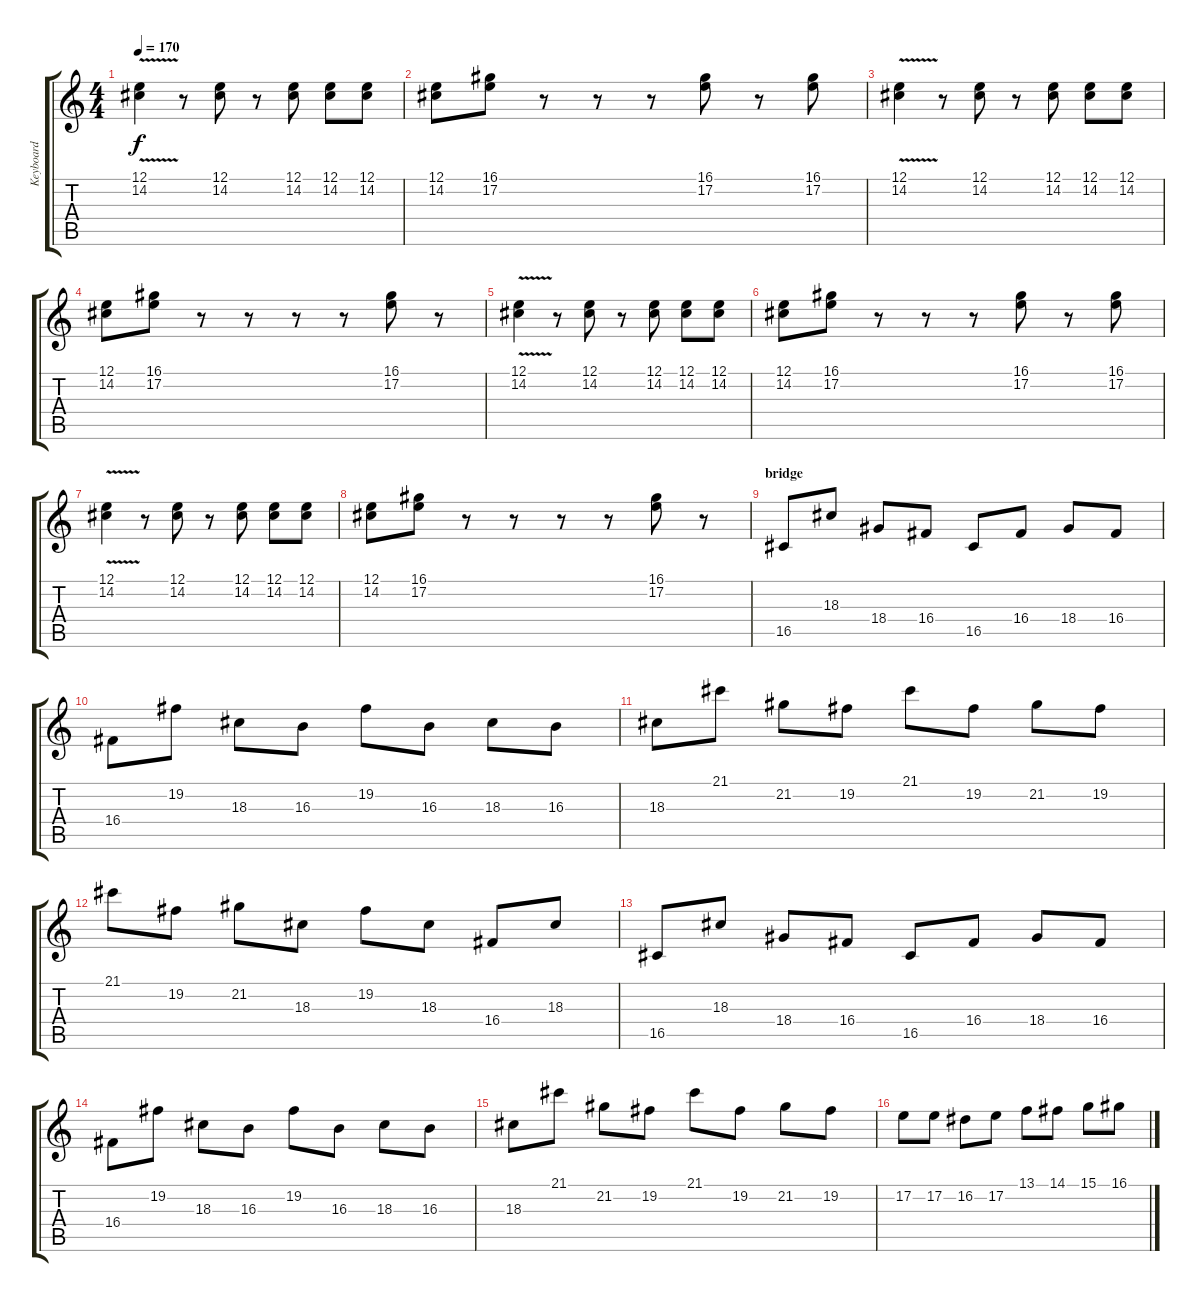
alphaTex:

\track ("Keyboard" "Keyboard") {instrument harpsichord}
\staff {score tabs}
\tuning (E4 B3 G3 D3 A2 E2) {hide}
\ts (4 4)
\section ("" "")
\tempo 170
\clef g2
\ks c
(12.1{v} 14.2{v}).4{dy f} r.8 (12.1 14.2).8 r.8 (12.1 14.2).8 (12.1 14.2).8 (12.1 14.2).8 |
(12.1 14.2).8 (16.1 17.2).8 r.8 r.8 r.8 (16.1 17.2).8 r.8 (16.1 17.2).8 |
(12.1{v} 14.2{v}).4 r.8 (12.1 14.2).8 r.8 (12.1 14.2).8 (12.1 14.2).8 (12.1 14.2).8 |
(12.1 14.2).8 (16.1 17.2).8 r.8 r.8 r.8 r.8 (16.1 17.2).8 r.8 |
(12.1{v} 14.2{v}).4 r.8 (12.1 14.2).8 r.8 (12.1 14.2).8 (12.1 14.2).8 (12.1 14.2).8 |
(12.1 14.2).8 (16.1 17.2).8 r.8 r.8 r.8 (16.1 17.2).8 r.8 (16.1 17.2).8 |
(12.1{v} 14.2{v}).4 r.8 (12.1 14.2).8 r.8 (12.1 14.2).8 (12.1 14.2).8 (12.1 14.2).8 |
(12.1 14.2).8 (16.1 17.2).8 r.8 r.8 r.8 r.8 (16.1 17.2).8 r.8 |
\section ("" "bridge")
16.5.8 18.3.8 18.4.8 16.4.8 16.5.8 16.4.8 18.4.8 16.4.8 |
16.4.8 19.2.8 18.3.8 16.3.8 19.2.8 16.3.8 18.3.8 16.3.8 |
18.3.8 21.1.8 21.2.8 19.2.8 21.1.8 19.2.8 21.2.8 19.2.8 |
21.1.8 19.2.8 21.2.8 18.3.8 19.2.8 18.3.8 16.4.8 18.3.8 |
16.5.8 18.3.8 18.4.8 16.4.8 16.5.8 16.4.8 18.4.8 16.4.8 |
16.4.8 19.2.8 18.3.8 16.3.8 19.2.8 16.3.8 18.3.8 16.3.8 |
18.3.8 21.1.8 21.2.8 19.2.8 21.1.8 19.2.8 21.2.8 19.2.8 |
17.2.8 17.2.8 16.2.8 17.2.8 13.1.8 14.1.8 15.1.8 16.1.8
